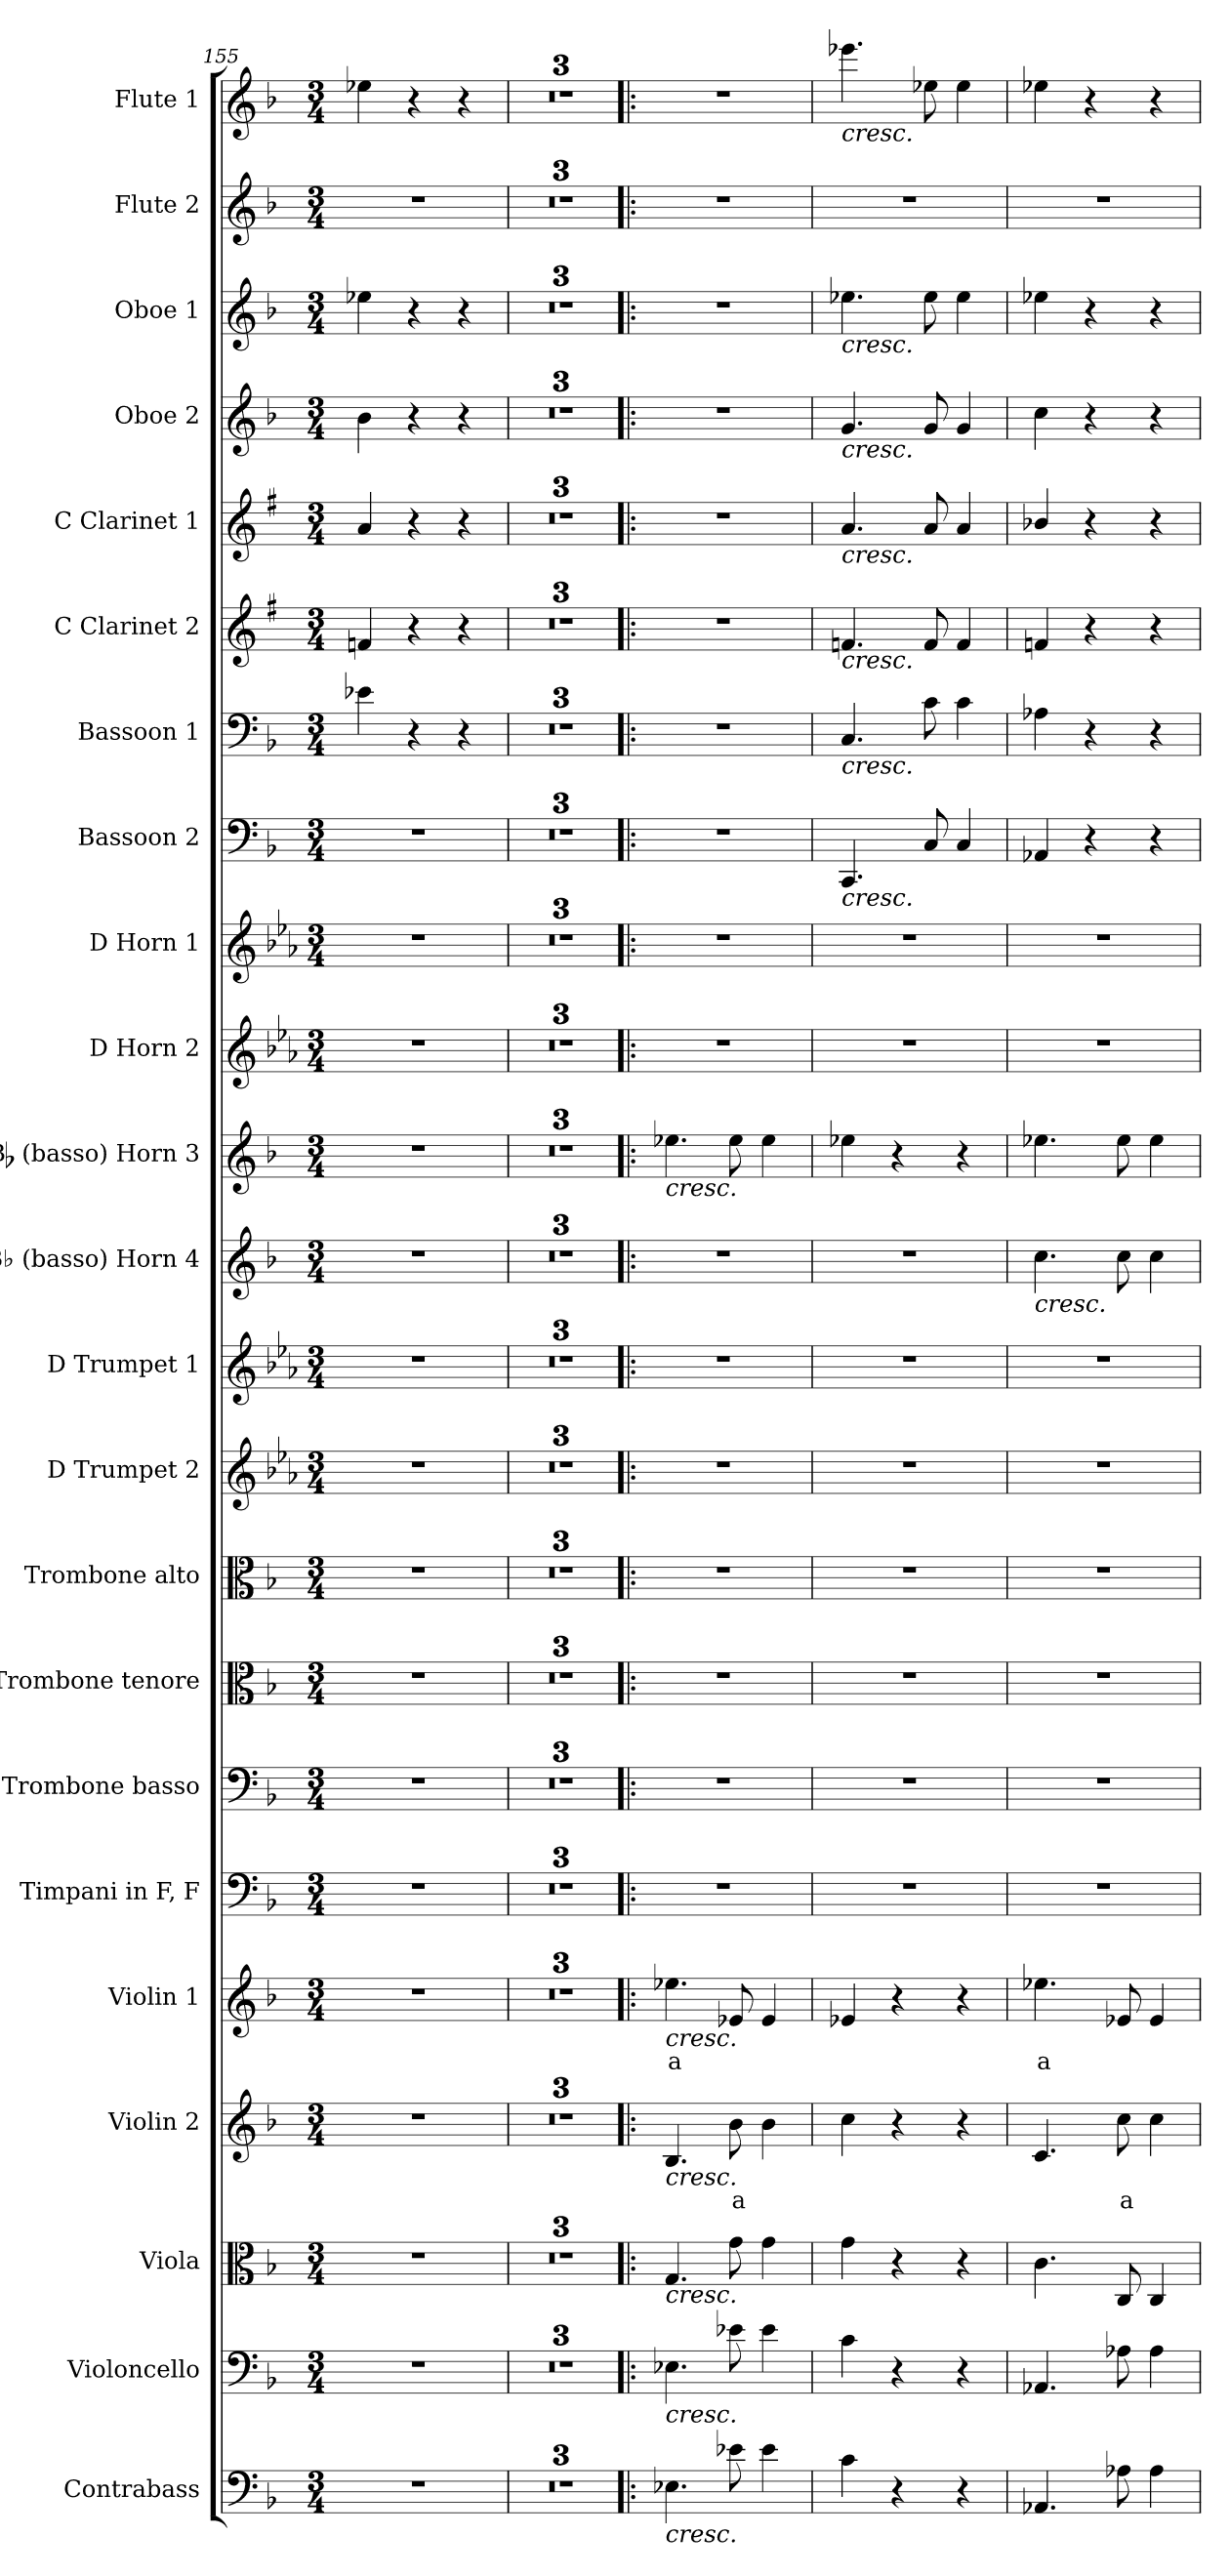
**kern	**kern	**kern	**kern	**text	**kern	**text	**kern	**kern	**kern	**kern	**kern	**kern	**kern	**kern	**kern	**kern	**kern	**kern	**kern	**kern	**kern	**kern	**kern	**kern
*part23	*part22	*part21	*part20	*part20	*part19	*part19	*part18	*part17	*part16	*part15	*part14	*part13	*part12	*part11	*part10	*part9	*part8	*part7	*part6	*part5	*part4	*part3	*part2	*part1
*staff23	*staff22	*staff21	*staff20	*staff20	*staff19	*staff19	*staff18	*staff17	*staff16	*staff15	*staff14	*staff13	*staff12	*staff11	*staff10	*staff9	*staff8	*staff7	*staff6	*staff5	*staff4	*staff3	*staff2	*staff1
*I"Contrabass	*I"Violoncello	*I"Viola	*I"Violin 2	*	*I"Violin 1	*	*I"Timpani in F, F	*I"Trombone basso	*I"Trombone tenore	*I"Trombone alto	*I"D Trumpet 2	*I"D Trumpet 1	*I"B♭ (basso) Horn 4	*I"Bb (basso) Horn 3	*I"D Horn 2	*I"D Horn 1	*I"Bassoon 2	*I"Bassoon 1	*I"C Clarinet 2	*I"C Clarinet 1	*I"Oboe 2	*I"Oboe 1	*I"Flute 2	*I"Flute 1
*I'Cb	*I'Vc	*I'Vla	*I'Vl 2	*	*I'Vl 1	*	*I'Timp	*I'Trb. b.	*I'Trb. t.	*I'Trb. a.	*I'Tpt 2	*I'Tpt 1	*I'Hn 4	*I'Hn 3	*I'Hn 2	*I'Hn 1	*I'Bsn 2	*I'Bsn 1	*I'Cl 2	*I'Cl 1	*I'Ob 2	*I'Ob 1	*I'Fl 2	*I'Fl 1
*clefF4	*clefF4	*clefC3	*clefG2	*	*clefG2	*	*clefF4	*clefF4	*clefC3	*clefC3	*clefG2	*clefG2	*clefG2	*clefG2	*clefG2	*clefG2	*clefF4	*clefF4	*clefG2	*clefG2	*clefG2	*clefG2	*clefG2	*clefG2
*ITrd7c12	*	*	*	*	*	*	*	*	*	*	*ITrd-1c-2	*ITrd-1c-2	*ITrd8c14	*ITrd8c14	*ITrd6c10	*ITrd6c10	*	*	*ITrd1c2	*ITrd1c2	*	*	*	*
*k[b-]	*k[b-]	*k[b-]	*k[b-]	*	*k[b-]	*	*k[b-]	*k[b-]	*k[b-]	*k[b-]	*k[b-]	*k[b-]	*k[b-]	*k[b-]	*k[b-]	*k[b-]	*k[b-]	*k[b-]	*k[b-]	*k[b-]	*k[b-]	*k[b-]	*k[b-]	*k[b-]
*M3/4	*M3/4	*M3/4	*M3/4	*	*M3/4	*	*M3/4	*M3/4	*M3/4	*M3/4	*M3/4	*M3/4	*M3/4	*M3/4	*M3/4	*M3/4	*M3/4	*M3/4	*M3/4	*M3/4	*M3/4	*M3/4	*M3/4	*M3/4
=155	=155	=155	=155	=155	=155	=155	=155	=155	=155	=155	=155	=155	=155	=155	=155	=155	=155	=155	=155	=155	=155	=155	=155	=155
2.r	2.r	2.r	2.r	.	2.r	.	2.r	2.r	2.r	2.r	2.r	2.r	2.r	2.r	2.r	2.r	2.r	4e-X\	4e-X/	4g/	4b-\	4ee-X\	2.r	4ee-X\
.	.	.	.	.	.	.	.	.	.	.	.	.	.	.	.	.	.	4r	4r	4r	4r	4r	.	4r
.	.	.	.	.	.	.	.	.	.	.	.	.	.	.	.	.	.	4r	4r	4r	4r	4r	.	4r
=156	=156	=156	=156	=156	=156	=156	=156	=156	=156	=156	=156	=156	=156	=156	=156	=156	=156	=156	=156	=156	=156	=156	=156	=156
2.r	2.r	2.r	2.r	.	2.r	.	2.r	2.r	2.r	2.r	2.r	2.r	2.r	2.r	2.r	2.r	2.r	2.r	2.r	2.r	2.r	2.r	2.r	2.r
=157	=157	=157	=157	=157	=157	=157	=157	=157	=157	=157	=157	=157	=157	=157	=157	=157	=157	=157	=157	=157	=157	=157	=157	=157
2.r	2.r	2.r	2.r	.	2.r	.	2.r	2.r	2.r	2.r	2.r	2.r	2.r	2.r	2.r	2.r	2.r	2.r	2.r	2.r	2.r	2.r	2.r	2.r
=158	=158	=158	=158	=158	=158	=158	=158	=158	=158	=158	=158	=158	=158	=158	=158	=158	=158	=158	=158	=158	=158	=158	=158	=158
2.r	2.r	2.r	2.r	.	2.r	.	2.r	2.r	2.r	2.r	2.r	2.r	2.r	2.r	2.r	2.r	2.r	2.r	2.r	2.r	2.r	2.r	2.r	2.r
=159!|:	=159!|:	=159!|:	=159!|:	=159!|:	=159!|:	=159!|:	=159!|:	=159!|:	=159!|:	=159!|:	=159!|:	=159!|:	=159!|:	=159!|:	=159!|:	=159!|:	=159!|:	=159!|:	=159!|:	=159!|:	=159!|:	=159!|:	=159!|:	=159!|:
!	!	!	!	!	!	!	!	!	!	!	!	!	!	!LO:TX:b:i:t=cresc.	!	!	!	!	!	!	!	!	!	!
!	!	!	!	!	!LO:TX:b:i:t=cresc.	!	!	!	!	!	!	!	!	!	!	!	!	!	!	!	!	!	!	!
!	!	!	!LO:TX:b:i:t=cresc.	!	!	!	!	!	!	!	!	!	!	!	!	!	!	!	!	!	!	!	!	!
!	!	!LO:TX:b:i:t=cresc.	!	!	!	!	!	!	!	!	!	!	!	!	!	!	!	!	!	!	!	!	!	!
!	!LO:TX:b:i:t=cresc.	!	!	!	!	!	!	!	!	!	!	!	!	!	!	!	!	!	!	!	!	!	!	!
!LO:TX:b:i:t=cresc.	!	!	!	!	!	!	!	!	!	!	!	!	!	!	!	!	!	!	!	!	!	!	!	!
!	!	!	!	!	!	!LO:LY:b:color=#FF0000	!	!	!	!	!	!	!	!	!	!	!	!	!	!	!	!	!	!
4.EE-X\	4.E-X\	4.G/	4.B-/	.	4.ee-X\	a	2.r	2.r	2.r	2.r	2.r	2.r	2.r	4.e-X\	2.r	2.r	2.r	2.r	2.r	2.r	2.r	2.r	2.r	2.r
!	!	!	!	!LO:LY:b:color=#FF0000	!	!	!	!	!	!	!	!	!	!	!	!	!	!	!	!	!	!	!	!
8E-X\	8e-X\	8g\	8b-\	a	8e-X/	.	.	.	.	.	.	.	.	8e-\	.	.	.	.	.	.	.	.	.	.
4E-\	4e-\	4g\	4b-\	.	4e-/	.	.	.	.	.	.	.	.	4e-\	.	.	.	.	.	.	.	.	.	.
=160	=160	=160	=160	=160	=160	=160	=160	=160	=160	=160	=160	=160	=160	=160	=160	=160	=160	=160	=160	=160	=160	=160	=160	=160
!	!	!	!	!	!	!	!	!	!	!	!	!	!	!	!	!	!	!	!	!	!	!	!	!LO:TX:b:i:t=cresc.
!	!	!	!	!	!	!	!	!	!	!	!	!	!	!	!	!	!	!	!	!	!	!LO:TX:b:i:t=cresc.	!	!
!	!	!	!	!	!	!	!	!	!	!	!	!	!	!	!	!	!	!	!	!	!LO:TX:b:i:t=cresc.	!	!	!
!	!	!	!	!	!	!	!	!	!	!	!	!	!	!	!	!	!	!	!	!LO:TX:b:i:t=cresc.	!	!	!	!
!	!	!	!	!	!	!	!	!	!	!	!	!	!	!	!	!	!	!	!LO:TX:b:i:t=cresc.	!	!	!	!	!
!	!	!	!	!	!	!	!	!	!	!	!	!	!	!	!	!	!	!LO:TX:b:i:t=cresc.	!	!	!	!	!	!
!	!	!	!	!	!	!	!	!	!	!	!	!	!	!	!	!	!LO:TX:b:i:t=cresc.	!	!	!	!	!	!	!
4C\	4c\	4g\	4cc\	.	4e-X/	.	2.r	2.r	2.r	2.r	2.r	2.r	2.r	4e-X\	2.r	2.r	4.CC/	4.C/	4.e-X/	4.g/	4.g/	4.ee-X\	2.r	4.eee-X\
4r	4r	4r	4r	.	4r	.	.	.	.	.	.	.	.	4r	.	.	.	.	.	.	.	.	.	.
.	.	.	.	.	.	.	.	.	.	.	.	.	.	.	.	.	8C/	8c\	8e-/	8g/	8g/	8ee-\	.	8ee-X\
4r	4r	4r	4r	.	4r	.	.	.	.	.	.	.	.	4r	.	.	4C/	4c\	4e-/	4g/	4g/	4ee-\	.	4ee-\
=161	=161	=161	=161	=161	=161	=161	=161	=161	=161	=161	=161	=161	=161	=161	=161	=161	=161	=161	=161	=161	=161	=161	=161	=161
!	!	!	!	!	!	!	!	!	!	!	!	!	!LO:TX:b:i:t=cresc.	!	!	!	!	!	!	!	!	!	!	!
!	!	!	!	!	!	!LO:LY:b:color=#FF0000	!	!	!	!	!	!	!	!	!	!	!	!	!	!	!	!	!	!
4.AAA-X/	4.AA-X/	4.c\	4.c/	.	4.ee-X\	a	2.r	2.r	2.r	2.r	2.r	2.r	4.c\	4.e-X\	2.r	2.r	4AA-X/	4A-X\	4e-X/	4a-X/	4cc\	4ee-X\	2.r	4ee-X\
.	.	.	.	.	.	.	.	.	.	.	.	.	.	.	.	.	4r	4r	4r	4r	4r	4r	.	4r
!	!	!	!	!LO:LY:b:color=#FF0000	!	!	!	!	!	!	!	!	!	!	!	!	!	!	!	!	!	!	!	!
8AA-X\	8A-X\	8C/	8cc\	a	8e-X/	.	.	.	.	.	.	.	8c\	8e-\	.	.	.	.	.	.	.	.	.	.
4AA-\	4A-\	4C/	4cc\	.	4e-/	.	.	.	.	.	.	.	4c\	4e-\	.	.	4r	4r	4r	4r	4r	4r	.	4r
=	=	=	=	=	=	=	=	=	=	=	=	=	=	=	=	=	=	=	=	=	=	=	=	=
*-	*-	*-	*-	*-	*-	*-	*-	*-	*-	*-	*-	*-	*-	*-	*-	*-	*-	*-	*-	*-	*-	*-	*-	*-
